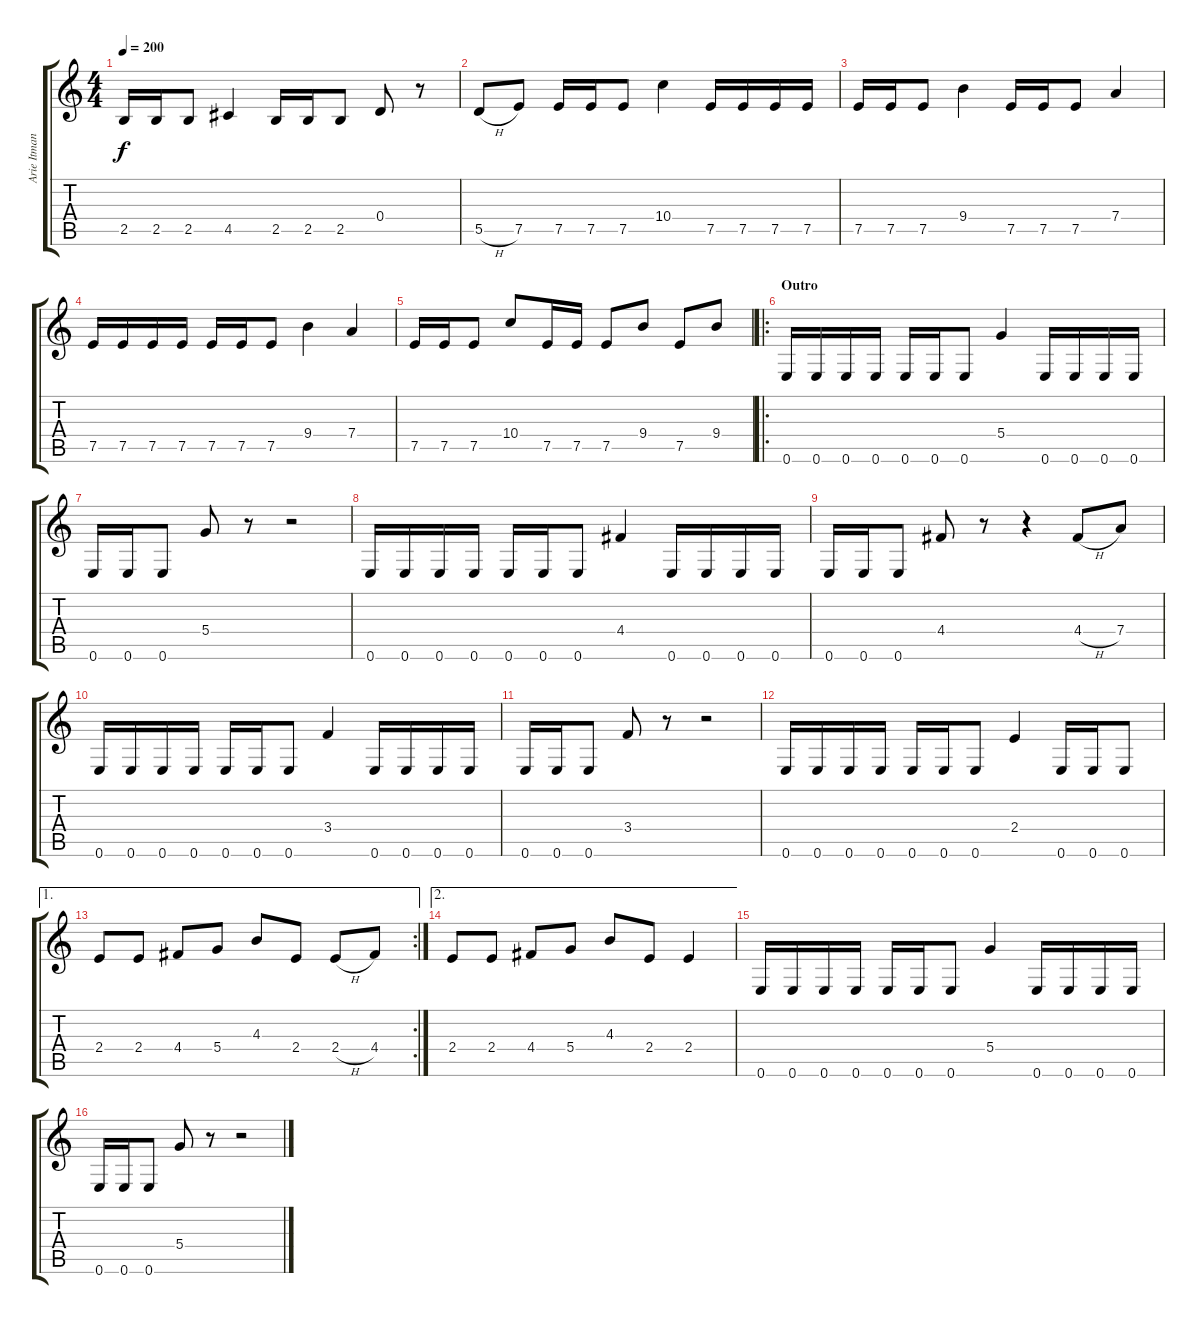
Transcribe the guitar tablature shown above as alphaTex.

\track ("Arie Itman" "Arie Itman") {instrument distortionguitar}
\staff {score tabs}
\tuning (E4 B3 G3 D3 A2 E2) {hide}
\ts (4 4)
\tempo 200
\clef g2
\ks c
2.5.16{dy f} 2.5.16 2.5.8 4.5.4 2.5.16 2.5.16 2.5.8 0.4.8 r.8 |
5.5{h}.8 7.5.8 7.5.16 7.5.16 7.5.8 10.4.4 7.5.16 7.5.16 7.5.16 7.5.16 |
7.5.16 7.5.16 7.5.8 9.4.4 7.5.16 7.5.16 7.5.8 7.4.4 |
7.5.16 7.5.16 7.5.16 7.5.16 7.5.16 7.5.16 7.5.8 9.4.4 7.4.4 |
7.5.16 7.5.16 7.5.8 10.4.8 7.5.16 7.5.16 7.5.8 9.4.8 7.5.8 9.4.8 |
\ro
\section ("" "Outro")
0.6.16 0.6.16 0.6.16 0.6.16 0.6.16 0.6.16 0.6.8 5.4.4 0.6.16 0.6.16 0.6.16 0.6.16 |
0.6.16 0.6.16 0.6.8 5.4.8 r.8 r.2 |
0.6.16 0.6.16 0.6.16 0.6.16 0.6.16 0.6.16 0.6.8 4.4.4 0.6.16 0.6.16 0.6.16 0.6.16 |
0.6.16 0.6.16 0.6.8 4.4.8 r.8 r.4 4.4{h}.8 7.4.8 |
0.6.16 0.6.16 0.6.16 0.6.16 0.6.16 0.6.16 0.6.8 3.4.4 0.6.16 0.6.16 0.6.16 0.6.16 |
0.6.16 0.6.16 0.6.8 3.4.8 r.8 r.2 |
0.6.16 0.6.16 0.6.16 0.6.16 0.6.16 0.6.16 0.6.8 2.4.4 0.6.16 0.6.16 0.6.8 |
\ae 1
\rc 2
2.4.8 2.4.8 4.4.8 5.4.8 4.3.8 2.4.8 2.4{h}.8 4.4.8 |
\ae 2
2.4.8 2.4.8 4.4.8 5.4.8 4.3.8 2.4.8 2.4.4 |
0.6.16 0.6.16 0.6.16 0.6.16 0.6.16 0.6.16 0.6.8 5.4.4 0.6.16 0.6.16 0.6.16 0.6.16 |
0.6.16 0.6.16 0.6.8 5.4.8 r.8 r.2
